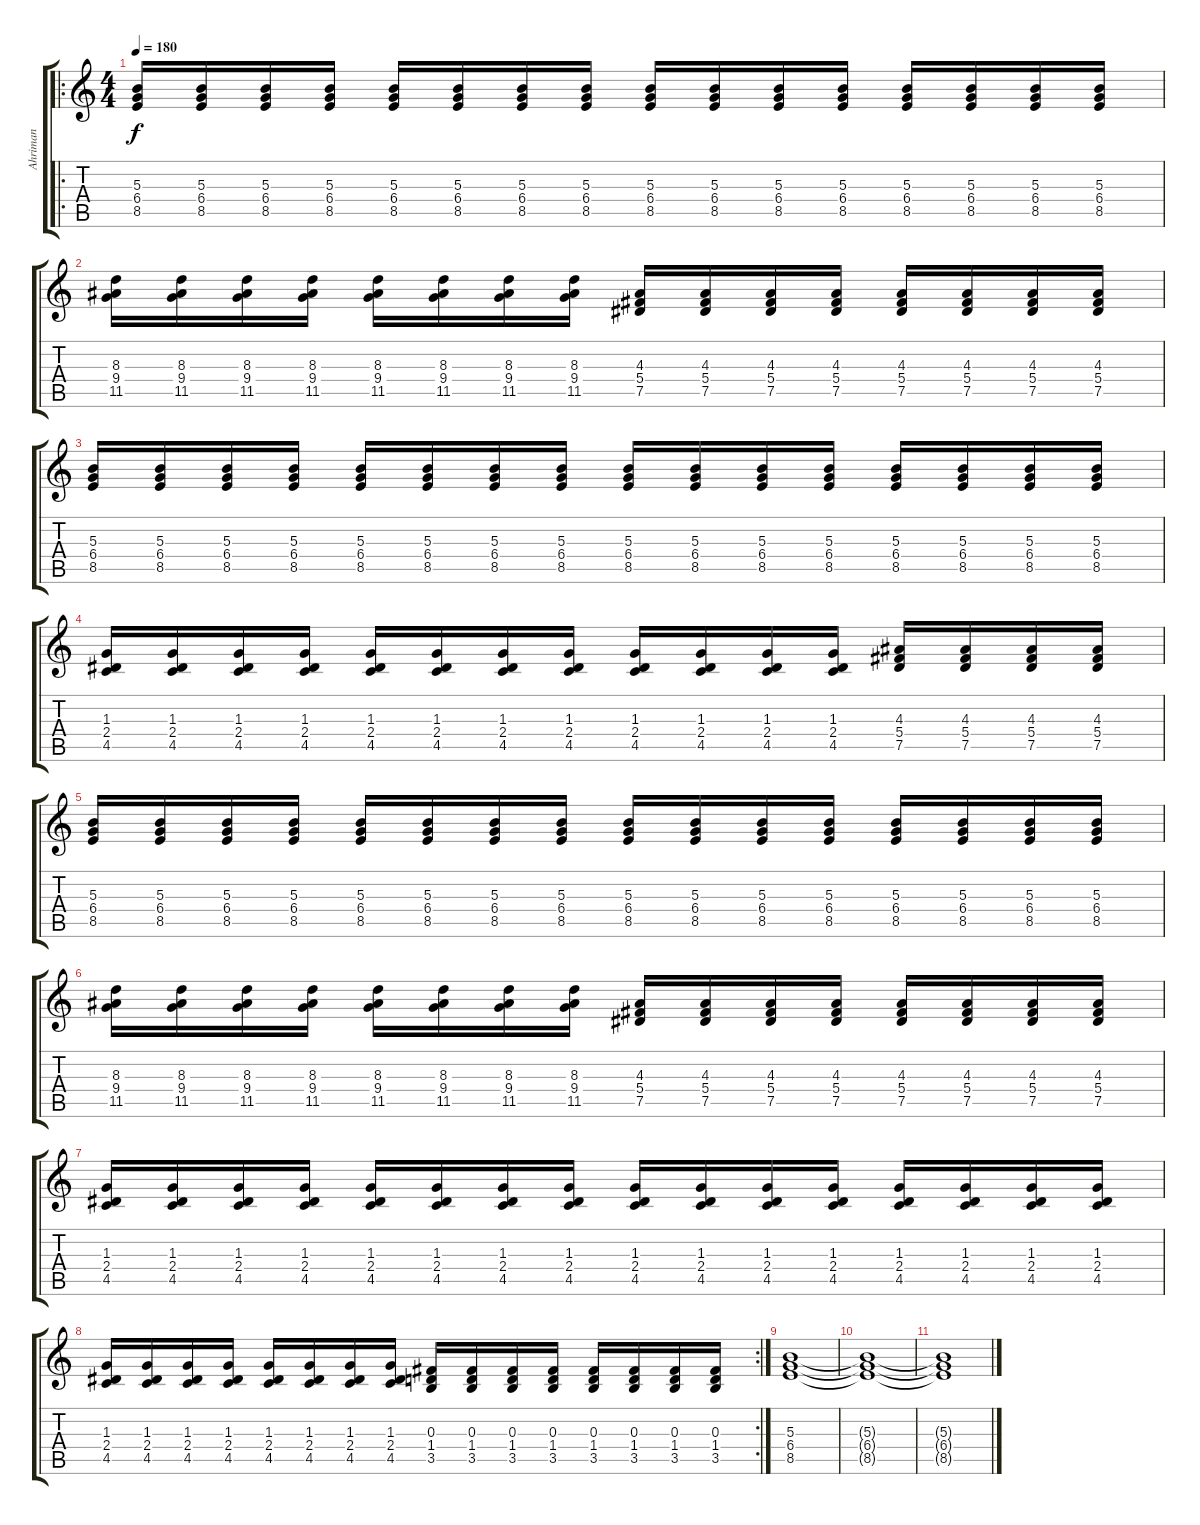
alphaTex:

\track ("Ahriman" "Ahriman") {instrument distortionguitar}
\staff {score tabs}
\tuning (Eb4 Bb3 Gb3 Db3 Ab2 Eb2) {hide}
\ro
\ts (4 4)
\tempo 180
\clef g2
\ks c
(5.3 6.4 8.5).16{dy f} (5.3 6.4 8.5).16 (5.3 6.4 8.5).16 (5.3 6.4 8.5).16 (5.3 6.4 8.5).16 (5.3 6.4 8.5).16 (5.3 6.4 8.5).16 (5.3 6.4 8.5).16 (5.3 6.4 8.5).16 (5.3 6.4 8.5).16 (5.3 6.4 8.5).16 (5.3 6.4 8.5).16 (5.3 6.4 8.5).16 (5.3 6.4 8.5).16 (5.3 6.4 8.5).16 (5.3 6.4 8.5).16 |
(8.3 9.4 11.5).16 (8.3 9.4 11.5).16 (8.3 9.4 11.5).16 (8.3 9.4 11.5).16 (8.3 9.4 11.5).16 (8.3 9.4 11.5).16 (8.3 9.4 11.5).16 (8.3 9.4 11.5).16 (4.3 5.4 7.5).16 (4.3 5.4 7.5).16 (4.3 5.4 7.5).16 (4.3 5.4 7.5).16 (4.3 5.4 7.5).16 (4.3 5.4 7.5).16 (4.3 5.4 7.5).16 (4.3 5.4 7.5).16 |
(5.3 6.4 8.5).16 (5.3 6.4 8.5).16 (5.3 6.4 8.5).16 (5.3 6.4 8.5).16 (5.3 6.4 8.5).16 (5.3 6.4 8.5).16 (5.3 6.4 8.5).16 (5.3 6.4 8.5).16 (5.3 6.4 8.5).16 (5.3 6.4 8.5).16 (5.3 6.4 8.5).16 (5.3 6.4 8.5).16 (5.3 6.4 8.5).16 (5.3 6.4 8.5).16 (5.3 6.4 8.5).16 (5.3 6.4 8.5).16 |
(1.3 2.4 4.5).16 (1.3 2.4 4.5).16 (1.3 2.4 4.5).16 (1.3 2.4 4.5).16 (1.3 2.4 4.5).16 (1.3 2.4 4.5).16 (1.3 2.4 4.5).16 (1.3 2.4 4.5).16 (1.3 2.4 4.5).16 (1.3 2.4 4.5).16 (1.3 2.4 4.5).16 (1.3 2.4 4.5).16 (4.3 5.4 7.5).16 (4.3 5.4 7.5).16 (4.3 5.4 7.5).16 (4.3 5.4 7.5).16 |
(5.3 6.4 8.5).16 (5.3 6.4 8.5).16 (5.3 6.4 8.5).16 (5.3 6.4 8.5).16 (5.3 6.4 8.5).16 (5.3 6.4 8.5).16 (5.3 6.4 8.5).16 (5.3 6.4 8.5).16 (5.3 6.4 8.5).16 (5.3 6.4 8.5).16 (5.3 6.4 8.5).16 (5.3 6.4 8.5).16 (5.3 6.4 8.5).16 (5.3 6.4 8.5).16 (5.3 6.4 8.5).16 (5.3 6.4 8.5).16 |
(8.3 9.4 11.5).16 (8.3 9.4 11.5).16 (8.3 9.4 11.5).16 (8.3 9.4 11.5).16 (8.3 9.4 11.5).16 (8.3 9.4 11.5).16 (8.3 9.4 11.5).16 (8.3 9.4 11.5).16 (4.3 5.4 7.5).16 (4.3 5.4 7.5).16 (4.3 5.4 7.5).16 (4.3 5.4 7.5).16 (4.3 5.4 7.5).16 (4.3 5.4 7.5).16 (4.3 5.4 7.5).16 (4.3 5.4 7.5).16 |
(1.3 2.4 4.5).16 (1.3 2.4 4.5).16 (1.3 2.4 4.5).16 (1.3 2.4 4.5).16 (1.3 2.4 4.5).16 (1.3 2.4 4.5).16 (1.3 2.4 4.5).16 (1.3 2.4 4.5).16 (1.3 2.4 4.5).16 (1.3 2.4 4.5).16 (1.3 2.4 4.5).16 (1.3 2.4 4.5).16 (1.3 2.4 4.5).16 (1.3 2.4 4.5).16 (1.3 2.4 4.5).16 (1.3 2.4 4.5).16 |
\rc 2
(1.3 2.4 4.5).16 (1.3 2.4 4.5).16 (1.3 2.4 4.5).16 (1.3 2.4 4.5).16 (1.3 2.4 4.5).16 (1.3 2.4 4.5).16 (1.3 2.4 4.5).16 (1.3 2.4 4.5).16 (0.3 1.4 3.5).16 (0.3 1.4 3.5).16 (0.3 1.4 3.5).16 (0.3 1.4 3.5).16 (0.3 1.4 3.5).16 (0.3 1.4 3.5).16 (0.3 1.4 3.5).16 (0.3 1.4 3.5).16 |
(5.3 6.4 8.5).1 |
(5.3{t} 6.4{t} 8.5{t}).1{volume 5} |
(5.3{t} 6.4{t} 8.5{t}).1
